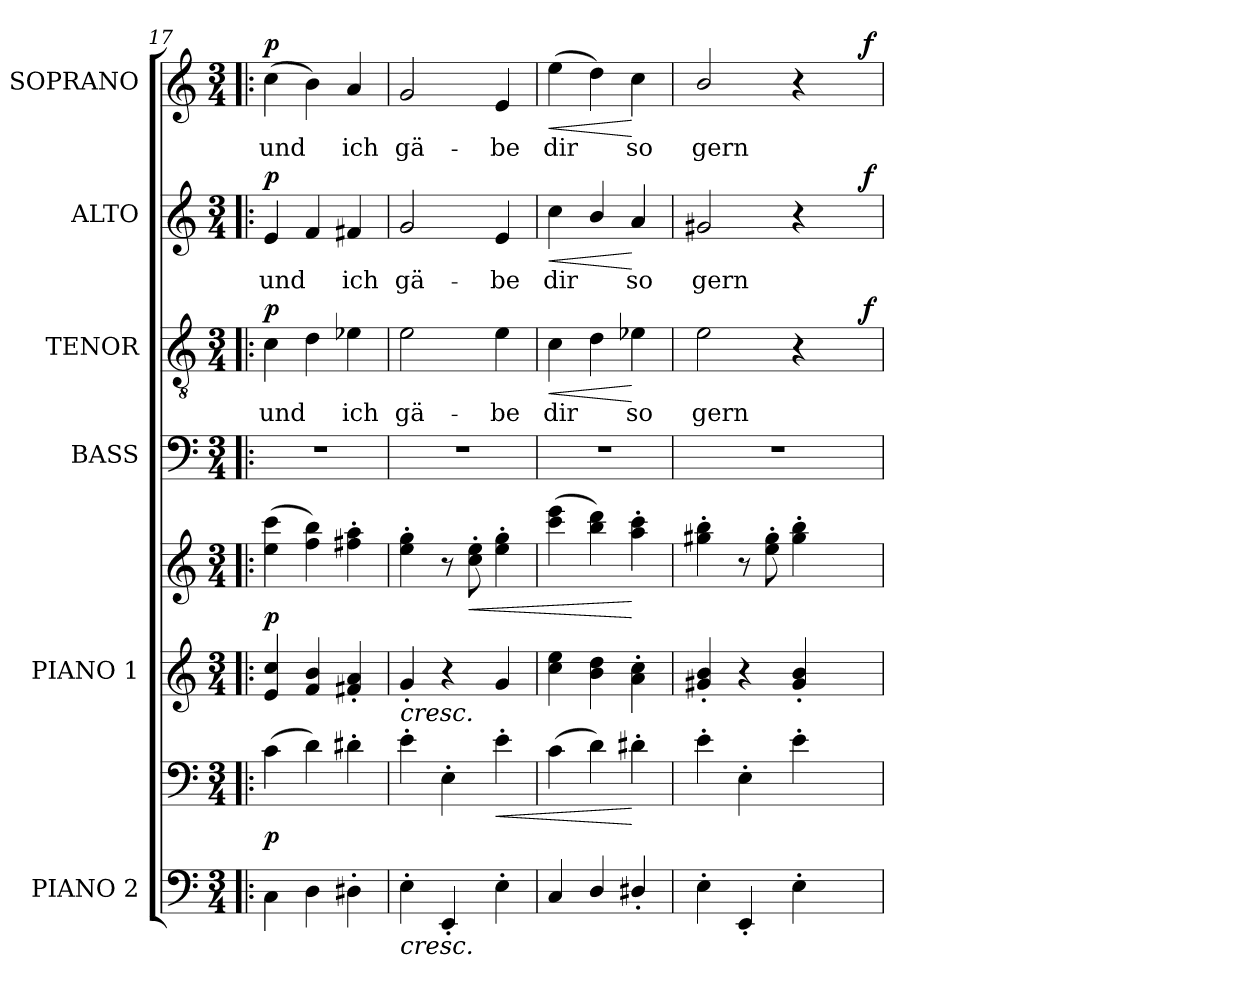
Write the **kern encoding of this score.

**kern	**kern	**dynam	**kern	**kern	**dynam	**kern	**kern	**text	**dynam	**kern	**text	**dynam	**kern	**text	**dynam
*part6	*part6	*part6	*part5	*part5	*part5	*part4	*part3	*part3	*part3	*part2	*part2	*part2	*part1	*part1	*part1
*staff8	*staff7	*staff7/8	*staff6	*staff5	*staff5/6	*staff4	*staff3	*staff3	*staff3	*staff2	*staff2	*staff2	*staff1	*staff1	*staff1
*I"PIANO 2	*	*	*I"PIANO 1	*	*	*I"BASS	*I"TENOR	*	*	*I"ALTO	*	*	*I"SOPRANO	*	*
*I'Pno.	*	*	*I'Pno.	*	*	*I'B.	*I'T.	*	*	*I'A.	*	*	*I'S.	*	*
!!LO:PB:g=z
*clefF4	*clefF4	*	*clefG2	*clefG2	*	*clefF4	*clefGv2	*	*	*clefG2	*	*	*clefG2	*	*
*	*	*	*	*	*	*	*ITrd7c12	*	*	*	*	*	*	*	*
*k[]	*k[]	*	*k[]	*k[]	*	*k[]	*k[]	*	*	*k[]	*	*	*k[]	*	*
*C:	*C:	*	*C:	*C:	*	*C:	*C:	*	*	*C:	*	*	*C:	*	*
*M3/4	*M3/4	*	*M3/4	*M3/4	*	*M3/4	*M3/4	*	*	*M3/4	*	*	*M3/4	*	*
=17!|:	=17!|:	=17!|:	=17!|:	=17!|:	=17!|:	=17!|:	=17!|:	=17!|:	=17!|:	=17!|:	=17!|:	=17!|:	=17!|:	=17!|:	=17!|:
!	!	!	!	!	!	!LO:N:vis=1	!	!	!	!	!	!	!	!	!
!	!	!	!	!	!	!	!	!LO:LY:b:color=#000000	!	!	!	!	!	!	!
!	!	!	!	!	!	!	!	!	!	!	!LO:LY:b:color=#000000	!	!	!	!
!	!	!	!	!	!	!	!	!	!	!	!	!	!	!LO:LY:b:color=#000000	!
4Ci\	(4ci\	p	4ei/ 4cci	(4eei\ 4ccci	p	2.r	4Ci\	und	p	4ei/	und	p	(4cci\	und	p
4Di\	4di\)	.	4fi/ 4bi	4ffi\ 4bbi)	.	.	4Di\	.	.	4fi/	.	.	4bi\)	.	.
!	!	!	!	!	!	!	!	!LO:LY:b:color=#000000	!	!	!	!	!	!	!
!	!	!	!	!	!	!	!	!	!	!	!LO:LY:b:color=#000000	!	!	!	!
!	!	!	!	!	!	!	!	!	!	!	!	!	!	!LO:LY:b:color=#000000	!
4D#X'i\	4d#X'i\	.	4f#Xi/' 4ai'	4ff#Xi\' 4aai'	.	.	4E-Xi\	ich	.	4f#Xi/	ich	.	4ai/	ich	.
=18	=18	=18	=18	=18	=18	=18	=18	=18	=18	=18	=18	=18	=18	=18	=18
!	!	!LO:HP:b=2	!	!	!LO:HP:b=2	!LO:N:vis=1	!	!	!	!	!	!	!	!	!
!	!	!	!	!	!	!	!	!LO:LY:b:color=#000000	!	!	!	!	!	!	!
!	!	!	!	!	!	!	!	!	!	!	!LO:LY:b:color=#000000	!	!	!	!
!	!	!	!	!	!	!	!	!	!	!	!	!	!	!LO:LY:b:color=#000000	!
4E'i\	4e'i\	<	4g'i/	4eei\' 4ggi'	<	2.r	2Ei\	gä-	.	2gi/	gä-	.	2gi/	gä-	.
4EE'i/	4E'i\	.	4r	8r	.	.	.	.	.	.	.	.	.	.	.
!	!	!	!	!	!LO:HP:b	!	!	!	!	!	!	!	!	!	!
.	.	.	.	8cci\' 8eei'	<	.	.	.	.	.	.	.	.	.	.
!	!	!LO:HP:b	!	!	!	!	!	!	!	!	!	!	!	!	!
!	!	!	!	!	!	!	!	!LO:LY:b:color=#000000	!	!	!	!	!	!	!
!	!	!	!	!	!	!	!	!	!	!	!LO:LY:b:color=#000000	!	!	!	!
!	!	!	!	!	!	!	!	!	!	!	!	!	!	!LO:LY:b:color=#000000	!
4E'i\	4e'i\	<	4gi/	4eei\' 4ggi'	.	.	4Ei\	-be	.	4ei/	-be	.	4ei/	-be	.
=19	=19	=19	=19	=19	=19	=19	=19	=19	=19	=19	=19	=19	=19	=19	=19
!	!	!	!	!	!	!LO:N:vis=1	!	!	!	!	!	!	!	!	!
!	!	!	!	!	!	!	!	!LO:LY:b:color=#000000	!LO:HP:b	!	!	!	!	!	!
!	!	!	!	!	!	!	!	!	!	!	!LO:LY:b:color=#000000	!LO:HP:b	!	!	!
!	!	!	!	!	!	!	!	!	!	!	!	!	!	!LO:LY:b:color=#000000	!LO:HP:b
4Ci/	(4ci\	.	4cci\ 4eei	(4ccci\ 4eeei	.	2.r	4Ci\	dir	<	4cci\	dir	<	(4eei\	dir	<
4Di/	4di\)	.	4bi\ 4ddi	4bbi\ 4dddi)	.	.	4Di\	.	.	4bi/	.	.	4ddi\)	.	.
!	!	!	!	!	!	!	!	!LO:LY:b:color=#000000	!	!	!	!	!	!	!
!	!	!	!	!	!	!	!	!	!	!	!LO:LY:b:color=#000000	!	!	!	!
!	!	!	!	!	!	!	!	!	!	!	!	!	!	!LO:LY:b:color=#000000	!
4D#X'i/	4d#X'i\	[	4ai\' 4cci'	4aai\' 4ccci'	[	.	4E-Xi\	so	[	4ai/	so	[	4cci\	so	[
.	.	[	.	.	[	.	.	.	.	.	.	.	.	.	.
=20	=20	=20	=20	=20	=20	=20	=20	=20	=20	=20	=20	=20	=20	=20	=20
!	!	!	!	!	!	!LO:N:vis=1	!	!	!	!	!	!	!	!	!
!	!	!	!	!	!	!	!	!LO:LY:b:color=#000000	!	!	!	!	!	!	!
!	!	!	!	!	!	!	!	!	!	!	!LO:LY:b:color=#000000	!	!	!	!
!	!	!	!	!	!	!	!	!	!	!	!	!	!	!LO:LY:b:color=#000000	!
*	*	*	*	*	*	*	*^	*	*	*^	*	*	*^	*	*
4E'i\	4e'i\	.	4g#Xi/' 4bi'	4gg#Xi\' 4bbi'	.	2.r	2Ei\	2ryy	gern	.	2g#Xi/	2ryy	gern	.	2bi/	2ryy	gern	.
4EE'i/	4E'i\	.	4r	8r	.	.	.	.	.	.	.	.	.	.	.	.	.	.
.	.	.	.	8eei\' 8gg#i'	.	.	.	.	.	.	.	.	.	.	.	.	.	.
4E'i\	4e'i\	.	4g#i/' 4bi'	4gg#i\' 4bbi'	.	.	4r	8ryy	.	.	4r	8ryy	.	.	4r	8ryy	.	.
.	.	.	.	.	.	.	.	16ryy	.	.	.	16ryy	.	.	.	16ryy	.	.
.	.	.	.	.	.	.	.	32ryy	.	.	.	32ryy	.	.	.	32ryy	.	.
.	.	.	.	.	.	.	.	64ryy	.	.	.	64ryy	.	.	.	64ryy	.	.
.	.	.	.	.	.	.	.	128...ryy	.	.	.	128...ryy	.	.	.	128...ryy	.	.
.	.	.	.	.	.	.	.	1024ryy	.	f	.	1024ryy	.	f	.	1024ryy	.	f
*	*	*	*	*	*	*	*v	*v	*	*	*	*	*	*	*v	*v	*	*
*	*	*	*	*	*	*	*	*	*	*v	*v	*	*	*	*	*
=	=	=	=	=	=	=	=	=	=	=	=	=	=	=	=
*-	*-	*-	*-	*-	*-	*-	*-	*-	*-	*-	*-	*-	*-	*-	*-
